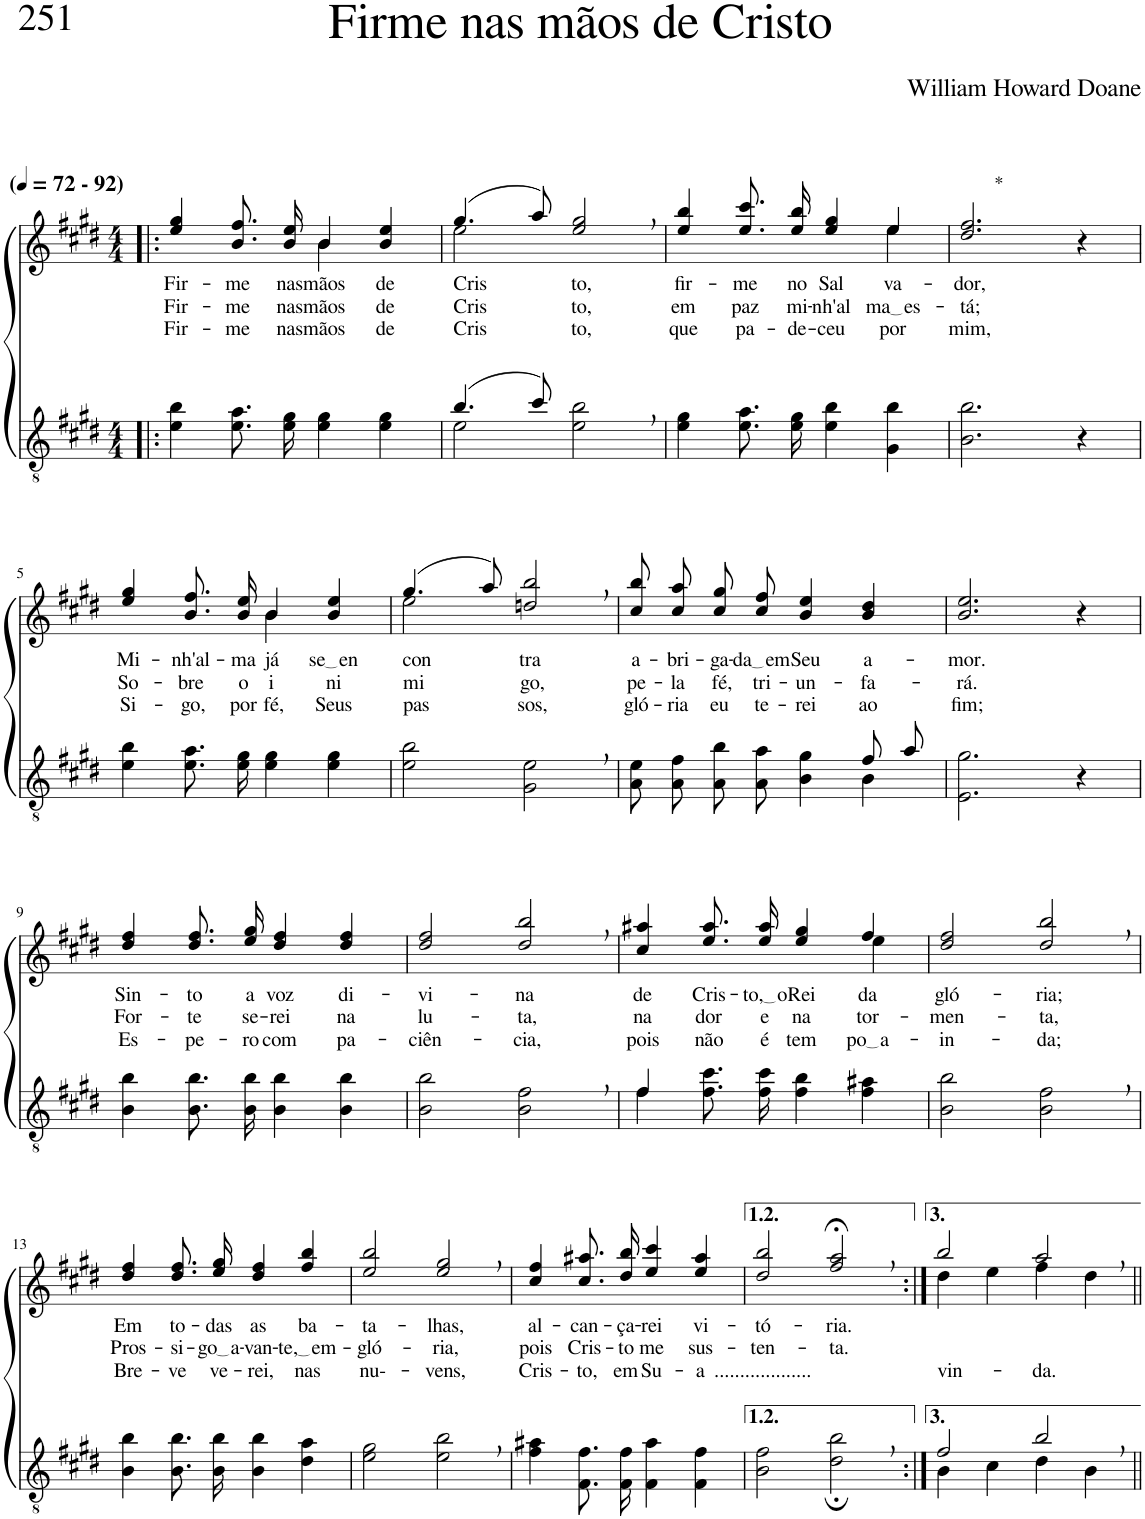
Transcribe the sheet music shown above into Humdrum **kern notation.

**kern	**kern	**text	**text	**text
*part2	*part1	*part1	*part1	*part1
*staff2	*staff1	*staff1	*staff1	*staff1
*I"Parte III e IV	*I"Parte I e II	*	*	*
*clefGv2	*clefG2	*	*	*
*Trd5c9	*Trd5c9	*	*	*
*k[f#c#g#d#]	*k[f#c#g#d#]	*	*	*
*M4/4	*M4/4	*	*	*
*MM72	*MM72	*	*	*
=1!|:	=1!|:	=1!|:	=1!|:	=1!|:
!	!LO:TX:a:B:t=(	!	!	!
!	!LO:TX:a:B:t=- 92)	!	!	!
!	!	!LO:LY:b	!LO:LY:b	!LO:LY:b
*	*^	*	*	*
4e\ 4b\	4ee/ 4gg#/	2ryy	Fir-	Fir-	Fir-
!	!	!	!LO:LY:b	!LO:LY:b	!LO:LY:b
8.e\ 8.a\L	8.b\ 8.ff#\L	.	-me	-me	-me
!	!	!	!LO:LY:b	!LO:LY:b	!LO:LY:b
16e\ 16g#\Jk	16b\ 16ee\Jk	.	nas	nas	nas
!	!	!	!LO:LY:b	!LO:LY:b	!LO:LY:b
4e\ 4g#\	4b/	4b\	mãos	mãos	mãos
!	!	!	!LO:LY:b	!LO:LY:b	!LO:LY:b
4e\ 4g#\	4b/ 4ee/	4ryy	de	de	de
=2	=2	=2	=2	=2	=2
*^	*	*	*	*	*
!	!	!	!	!LO:LY:b	!LO:LY:b	!LO:LY:b
(4.b/	2e\	(4.gg#/	2ee\	Cris-	Cris-	Cris-
8cc#/)	.	8aa/)	.	.	.	.
!	!	!	!	!LO:LY:b	!LO:LY:b	!LO:LY:b
2ryy	2e\ 2b\	2ee/, 2gg#/,	2ryy	-to,	-to,	-to,
=3	=3	=3	=3	=3	=3	=3
!	!	!	!	!LO:LY:b	!LO:LY:b	!LO:LY:b
*v	*v	*	*	*	*	*
4e\ 4g#\	4ee/ 4bb/	2.ryy	fir-	em	que
!	!	!	!LO:LY:b	!LO:LY:b	!LO:LY:b
8.e\ 8.a\L	8.ee\ 8.ccc#\L	.	-me	paz	pa-
!	!	!	!LO:LY:b	!LO:LY:b	!LO:LY:b
16e\ 16g#\Jk	16ee\ 16bb\Jk	.	no	mi-	-de-
!	!	!	!LO:LY:b	!LO:LY:b	!LO:LY:b
4e\ 4b\	4ee/ 4gg#/	.	Sal-	-nh'al	-ceu
!	!	!	!LO:LY:b	!LO:LY:b	!LO:LY:b
4G#\ 4b\	4ee/	4ee\	-va-	ma es	por
=4	=4	=4	=4	=4	=4
!	!LO:TX:a:t=*	!	!	!	!
!	!	!	!LO:LY:b	!LO:LY:b	!LO:LY:b
*	*v	*v	*	*	*
2.B\ 2.b\	2.dd#/ 2.ff#/	-dor,	tá;	mim,
4r	4r	.	.	.
!!LO:LB:g=z
=5	=5	=5	=5	=5
!	!	!LO:LY:b	!LO:LY:b	!LO:LY:b
*	*^	*	*	*
4e\ 4b\	4ee/ 4gg#/	2ryy	Mi-	So-	Si-
!	!	!	!LO:LY:b	!LO:LY:b	!LO:LY:b
8.e\ 8.a\L	8.b\ 8.ff#\L	.	-nh'al-	-bre	-go,
!	!	!	!LO:LY:b	!LO:LY:b	!LO:LY:b
16e\ 16g#\Jk	16b\ 16ee\Jk	.	-ma	o	por
!	!	!	!LO:LY:b	!LO:LY:b	!LO:LY:b
4e\ 4g#\	4b/	4b\	já	-i-	fé,
!	!	!	!LO:LY:b	!LO:LY:b	!LO:LY:b
4e\ 4g#\	4b/ 4ee/	4ryy	se en	-ni-	Seus
=6	=6	=6	=6	=6	=6
!	!	!	!LO:LY:b	!LO:LY:b	!LO:LY:b
2e\ 2b\	(4.gg#/	2ee\	con-	-mi-	pas-
.	8aa/)	.	.	.	.
!	!	!	!LO:LY:b	!LO:LY:b	!LO:LY:b
2G#\, 2e\,	2ddn/, 2bb/,	2ryy	-tra	-go,	-sos,
=7	=7	=7	=7	=7	=7
*^	*	*	*	*	*
!	!	!	!	!LO:LY:b	!LO:LY:b	!LO:LY:b
*	*	*v	*v	*	*	*
2ryy	8A\ 8e\L	8cc#\ 8bb\L	a-	pe-	gló-
!	!	!	!LO:LY:b	!LO:LY:b	!LO:LY:b
.	8A\ 8f#\J	8cc#\ 8aa\J	-bri-	-la	-ria
!	!	!	!LO:LY:b	!LO:LY:b	!LO:LY:b
.	8A\ 8b\L	8cc#\ 8gg#\L	-ga-	fé,	eu
!	!	!	!LO:LY:b	!LO:LY:b	!LO:LY:b
.	8A\ 8a\J	8cc#\ 8ff#\J	da em	tri-	te-
!	!	!	!LO:LY:b	!LO:LY:b	!LO:LY:b
4ryy	4B\ 4g#\	4b/ 4ee/	Seu	-un-	-rei
!	!	!	!LO:LY:b	!LO:LY:b	!LO:LY:b
8f#/L	4B\	4b/ 4dd#/	a-	-fa-	ao
8a/J	.	.	.	.	.
*v	*v	*	*	*	*
=8	=8	=8	=8	=8
!	!	!LO:LY:b	!LO:LY:b	!LO:LY:b
2.E\ 2.g#\	2.b/ 2.ee/	-mor.	-rá.	fim;
4r	4r	.	.	.
!!LO:LB:g=z
=9	=9	=9	=9	=9
!	!	!LO:LY:b	!LO:LY:b	!LO:LY:b
4B\ 4b\	4dd#/ 4ff#/	Sin-	For-	Es-
!	!	!LO:LY:b	!LO:LY:b	!LO:LY:b
8.B\ 8.b\L	8.dd#\ 8.ff#\L	-to	-te	-pe-
!	!	!LO:LY:b	!LO:LY:b	!LO:LY:b
16B\ 16b\Jk	16ee\ 16gg#\Jk	a	se-	-ro
!	!	!LO:LY:b	!LO:LY:b	!LO:LY:b
4B\ 4b\	4dd#/ 4ff#/	voz	-rei	com
!	!	!LO:LY:b	!LO:LY:b	!LO:LY:b
4B\ 4b\	4dd#/ 4ff#/	di-	na	pa-
=10	=10	=10	=10	=10
!	!	!LO:LY:b	!LO:LY:b	!LO:LY:b
2B\ 2b\	2dd#/ 2ff#/	-vi-	lu-	-ciên-
!	!	!LO:LY:b	!LO:LY:b	!LO:LY:b
2B\, 2f#\,	2dd#/, 2bb/,	-na	-ta,	-cia,
=11	=11	=11	=11	=11
*^	*	*	*	*
!	!	!	!LO:LY:b	!LO:LY:b	!LO:LY:b
*	*	*^	*	*	*
4f#\	4f#/	4cc#/ 4aa#X/	2.ryy	de	na	pois
!	!	!	!	!LO:LY:b	!LO:LY:b	!LO:LY:b
8.f#\ 8.cc#\L	2.ryy	8.ee\ 8.aa#\L	.	Cris-	dor	não
!	!	!	!	!LO:LY:b	!LO:LY:b	!LO:LY:b
16f#\ 16cc#\Jk	.	16ee\ 16aa#\Jk	.	to, o	e	é
!	!	!	!	!LO:LY:b	!LO:LY:b	!LO:LY:b
4f#\ 4b\	.	4ee/ 4gg#/	.	Rei	na	tem-
!	!	!	!	!LO:LY:b	!LO:LY:b	!LO:LY:b
4f#\ 4a#X\	.	4ff#/	4ee\	da	tor-	po a
*v	*v	*	*	*	*	*
=12	=12	=12	=12	=12	=12
!	!	!	!LO:LY:b	!LO:LY:b	!LO:LY:b
*	*v	*v	*	*	*
2B\ 2b\	2dd#/ 2ff#/	gló-	-men-	-in-
!	!	!LO:LY:b	!LO:LY:b	!LO:LY:b
2B\, 2f#\,	2dd#/, 2bb/,	-ria;	-ta,	-da;
!!LO:LB:g=z
=13	=13	=13	=13	=13
!	!	!LO:LY:b	!LO:LY:b	!LO:LY:b
4B\ 4b\	4dd#/ 4ff#/	Em	Pros-	Bre-
!	!	!LO:LY:b	!LO:LY:b	!LO:LY:b
8.B\ 8.b\L	8.dd#\ 8.ff#\L	to-	-si-	-ve
!	!	!LO:LY:b	!LO:LY:b	!LO:LY:b
16B\ 16b\Jk	16ee\ 16gg#\Jk	-das	go a	ve-
!	!	!LO:LY:b	!LO:LY:b	!LO:LY:b
4B\ 4b\	4dd#/ 4ff#/	as	-van-	-rei,
!	!	!LO:LY:b	!LO:LY:b	!LO:LY:b
4d#\ 4a\	4ff#/ 4bb/	ba-	te, em	nas
=14	=14	=14	=14	=14
!	!	!LO:LY:b	!LO:LY:b	!LO:LY:b
2e\ 2g#\	2ee/ 2bb/	-ta-	-gló-	nu--
!	!	!LO:LY:b	!LO:LY:b	!LO:LY:b
2e\, 2b\,	2ee/, 2gg#/,	-lhas,	-ria,	-vens,
=15	=15	=15	=15	=15
!	!	!LO:LY:b	!LO:LY:b	!LO:LY:b
4f#\ 4a#X\	4cc#/ 4ff#/	al-	pois	Cris-
!	!	!LO:LY:b	!LO:LY:b	!LO:LY:b
8.F#\ 8.f#\L	8.cc#\ 8.aa#X\L	-can-	Cris-	-to,
!	!	!LO:LY:b	!LO:LY:b	!LO:LY:b
16F#\ 16f#\Jk	16dd#\ 16bb\Jk	-ça-	-to	em
!	!	!LO:LY:b	!LO:LY:b	!LO:LY:b
4F#\ 4a#\	4ee/ 4ccc#/	-rei	me	Su-
!	!	!LO:LY:b	!LO:LY:b	!LO:LY:b
4F#\ 4f#\	4ee/ 4aa#/	vi-	sus-	-a
=16	=16	=16	=16	=16
!	!	!LO:LY:b	!LO:LY:b	!LO:LY:b
2B\ 2f#\	2dd#/ 2bb/	-tó-	-ten-	...................
!	!	!LO:LY:b	!LO:LY:b	!
2d#\;, 2b\;,	2ff#/;<, 2aa/;<,	-ria.	-ta.	.
=17:|!	=17:|!	=17:|!	=17:|!	=17:|!
*^	*^	*	*	*
!	!	!	!	!	!	!LO:LY:b
2f#/	4B\	2bb/	4dd#\	.	.	vin-
.	4c#\	.	4ee\	.	.	.
!	!	!	!	!	!	!LO:LY:b
2b,/	4d#\	2aa,/	4ff#\	.	.	-da.
.	4B\	.	4dd#\	.	.	.
*v	*v	*	*	*	*	*
*	*v	*v	*	*	*
=||	=||	=||	=||	=||
*-	*-	*-	*-	*-
